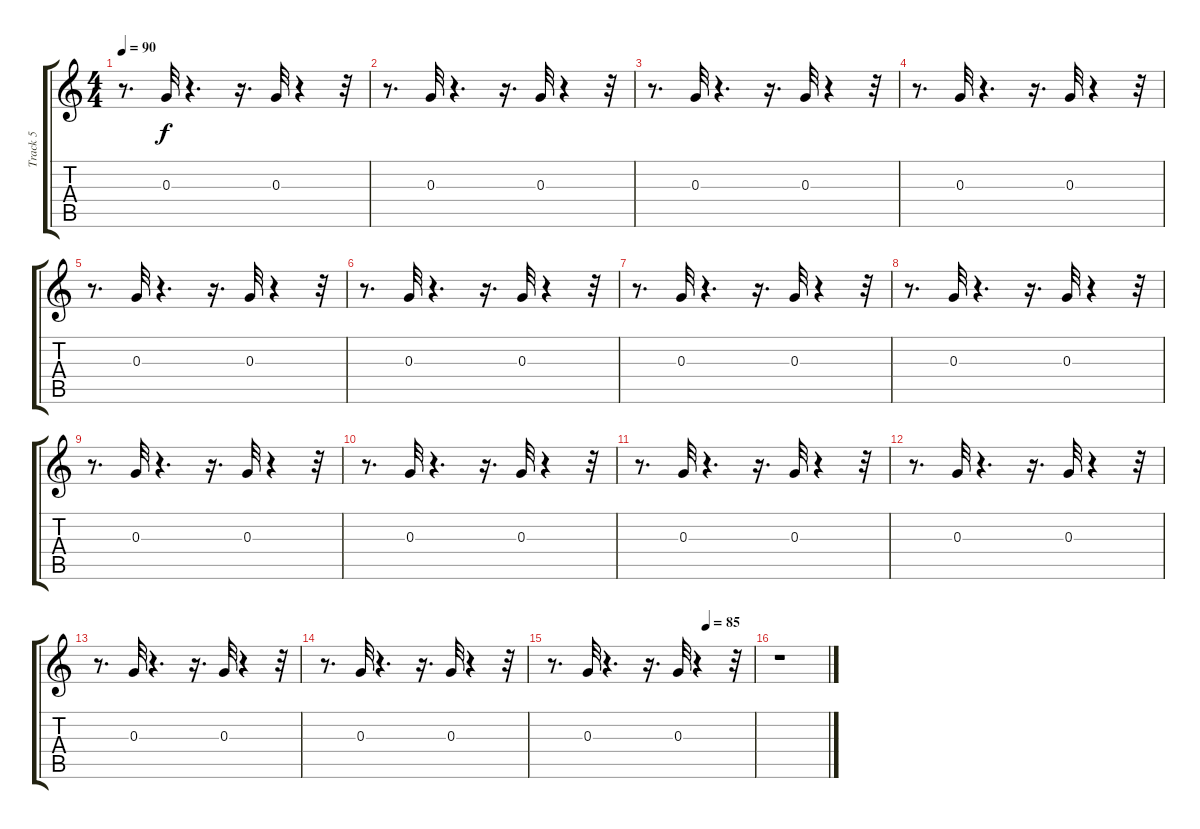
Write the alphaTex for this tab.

\track ("Track 5" "Track 5") {instrument electricguitarmuted}
\staff {score tabs}
\tuning (E4 B3 G3 D3 A2 E2) {hide}
\ts (4 4)
\tempo 90
\clef g2
\ks c
r.8{d dy f} 0.3.32 r.4{d} r.16{d} 0.3.32 r.4 r.32 |
r.8{d} 0.3.32 r.4{d} r.16{d} 0.3.32 r.4 r.32 |
r.8{d} 0.3.32 r.4{d} r.16{d} 0.3.32 r.4 r.32 |
r.8{d} 0.3.32 r.4{d} r.16{d} 0.3.32 r.4 r.32 |
r.8{d} 0.3.32 r.4{d} r.16{d} 0.3.32 r.4 r.32 |
r.8{d} 0.3.32 r.4{d} r.16{d} 0.3.32 r.4 r.32 |
r.8{d} 0.3.32 r.4{d} r.16{d} 0.3.32 r.4 r.32 |
r.8{d} 0.3.32 r.4{d} r.16{d} 0.3.32 r.4 r.32 |
r.8{d} 0.3.32 r.4{d} r.16{d} 0.3.32 r.4 r.32 |
r.8{d} 0.3.32 r.4{d} r.16{d} 0.3.32 r.4 r.32 |
r.8{d} 0.3.32 r.4{d} r.16{d} 0.3.32 r.4 r.32 |
r.8{d} 0.3.32 r.4{d} r.16{d} 0.3.32 r.4 r.32 |
r.8{d} 0.3.32 r.4{d} r.16{d} 0.3.32 r.4 r.32 |
r.8{d} 0.3.32 r.4{d} r.16{d} 0.3.32 r.4 r.32 |
\tempo (85 0.765625)
r.8{d} 0.3.32 r.4{d} r.16{d} 0.3.32 r.4 r.32 |
r.1
